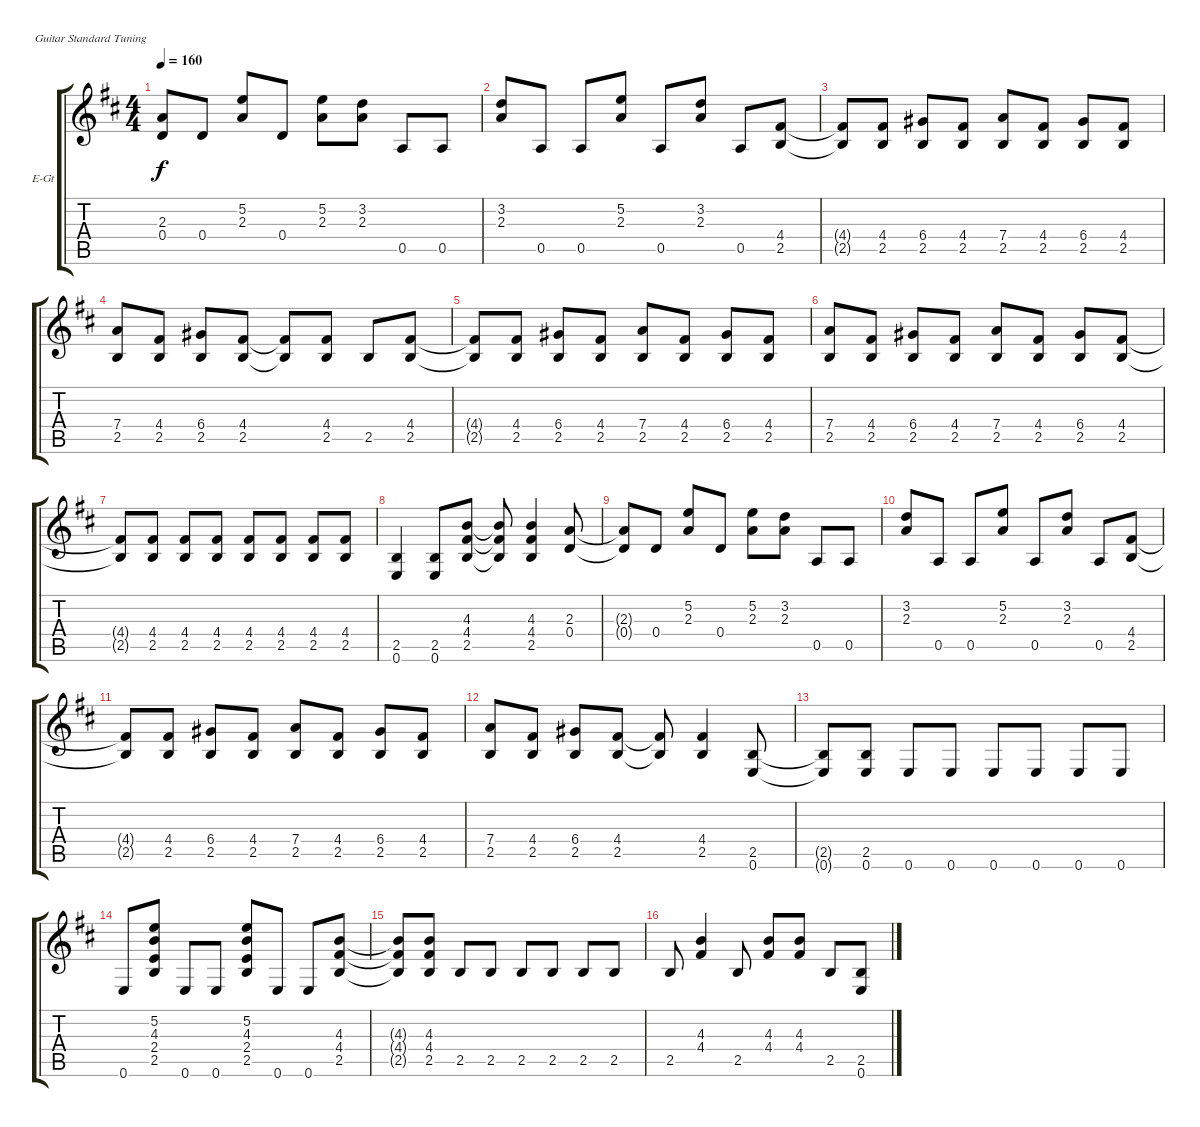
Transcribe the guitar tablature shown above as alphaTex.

\defaultSystemsLayout 4
\bracketExtendMode groupsimilarinstruments
\firstSystemTrackNameOrientation horizontal
\otherSystemsTrackNameOrientation horizontal
\track ("Rhythm Guitar 1" "E-Gt") {instrument distortionguitar}
\staff {score tabs}
\tuning (E4 B3 G3 D3 A2 E2)
\ts (4 4)
\tempo 160
\clef g2
\scale
0.333333
\ks d
(2.3{t} 0.4{t}).8{dy f} 0.4.8 (5.2 2.3).8 0.4.8 (5.2 2.3).8 (3.2 2.3).8 0.5.8 0.5.8 |
\scale
0.333333 (3.2 2.3).8 0.5.8 0.5.8 (5.2 2.3).8 0.5.8 (3.2 2.3).8 0.5.8 (4.4 2.5).8 |
\scale
0.333333 (4.4{t} 2.5{t}).8 (4.4 2.5).8 (6.4 2.5).8 (4.4 2.5).8 (7.4 2.5).8 (4.4 2.5).8 (6.4 2.5).8 (4.4 2.5).8 |
\scale
0.333333 (7.4 2.5).8 (4.4 2.5).8 (6.4 2.5).8 (4.4 2.5).8 (4.4{t} 2.5{t}).8 (4.4 2.5).8 2.5.8 (4.4 2.5).8 |
\scale
0.333333 (4.4{t} 2.5{t}).8 (4.4 2.5).8 (6.4 2.5).8 (4.4 2.5).8 (7.4 2.5).8 (4.4 2.5).8 (6.4 2.5).8 (4.4 2.5).8 |
\scale
0.333333 (7.4 2.5).8 (4.4 2.5).8 (6.4 2.5).8 (4.4 2.5).8 (7.4 2.5).8 (4.4 2.5).8 (6.4 2.5).8 (4.4 2.5).8 |
\scale
0.333333 (4.4{t} 2.5{t}).8 (4.4 2.5).8 (4.4 2.5).8 (4.4 2.5).8 (4.4 2.5).8 (4.4 2.5).8 (4.4 2.5).8 (4.4 2.5).8 |
\scale
0.333333 (2.5 0.6).4 (2.5 0.6).8 (4.3 4.4 2.5).8 (4.3{t} 4.4{t} 2.5{t}).8 (4.3 4.4 2.5).4 (2.3 0.4).8 |
\scale
0.333333 (2.3{t} 0.4{t}).8 0.4.8 (5.2 2.3).8 0.4.8 (5.2 2.3).8 (3.2 2.3).8 0.5.8 0.5.8 |
\scale
0.333333 (3.2 2.3).8 0.5.8 0.5.8 (5.2 2.3).8 0.5.8 (3.2 2.3).8 0.5.8 (4.4 2.5).8 |
\scale
0.333333 (4.4{t} 2.5{t}).8 (4.4 2.5).8 (6.4 2.5).8 (4.4 2.5).8 (7.4 2.5).8 (4.4 2.5).8 (6.4 2.5).8 (4.4 2.5).8 |
\scale
0.333333 (7.4 2.5).8 (4.4 2.5).8 (6.4 2.5).8 (4.4 2.5).8 (4.4{t} 2.5{t}).8 (4.4 2.5).4 (2.5 0.6).8 |
\scale
0.333333 (2.5{t} 0.6{t}).8 (2.5 0.6).8 0.6.8 0.6.8 0.6.8 0.6.8 0.6.8 0.6.8 |
\scale
0.333333 0.6.8 (5.2 4.3 2.4 2.5).8 0.6.8 0.6.8 (5.2 4.3 2.4 2.5).8 0.6.8 0.6.8 (4.3 4.4 2.5).8 |
\scale
0.333333 (4.3{t} 4.4{t} 2.5{t}).8 (4.3 4.4 2.5).8 2.5.8 2.5.8 2.5.8 2.5.8 2.5.8 2.5.8 |
\scale
0.333333 2.5.8 (4.3 4.4).4 2.5.8 (4.3 4.4).8 (4.3 4.4).8 2.5.8 (2.5 0.6).8
